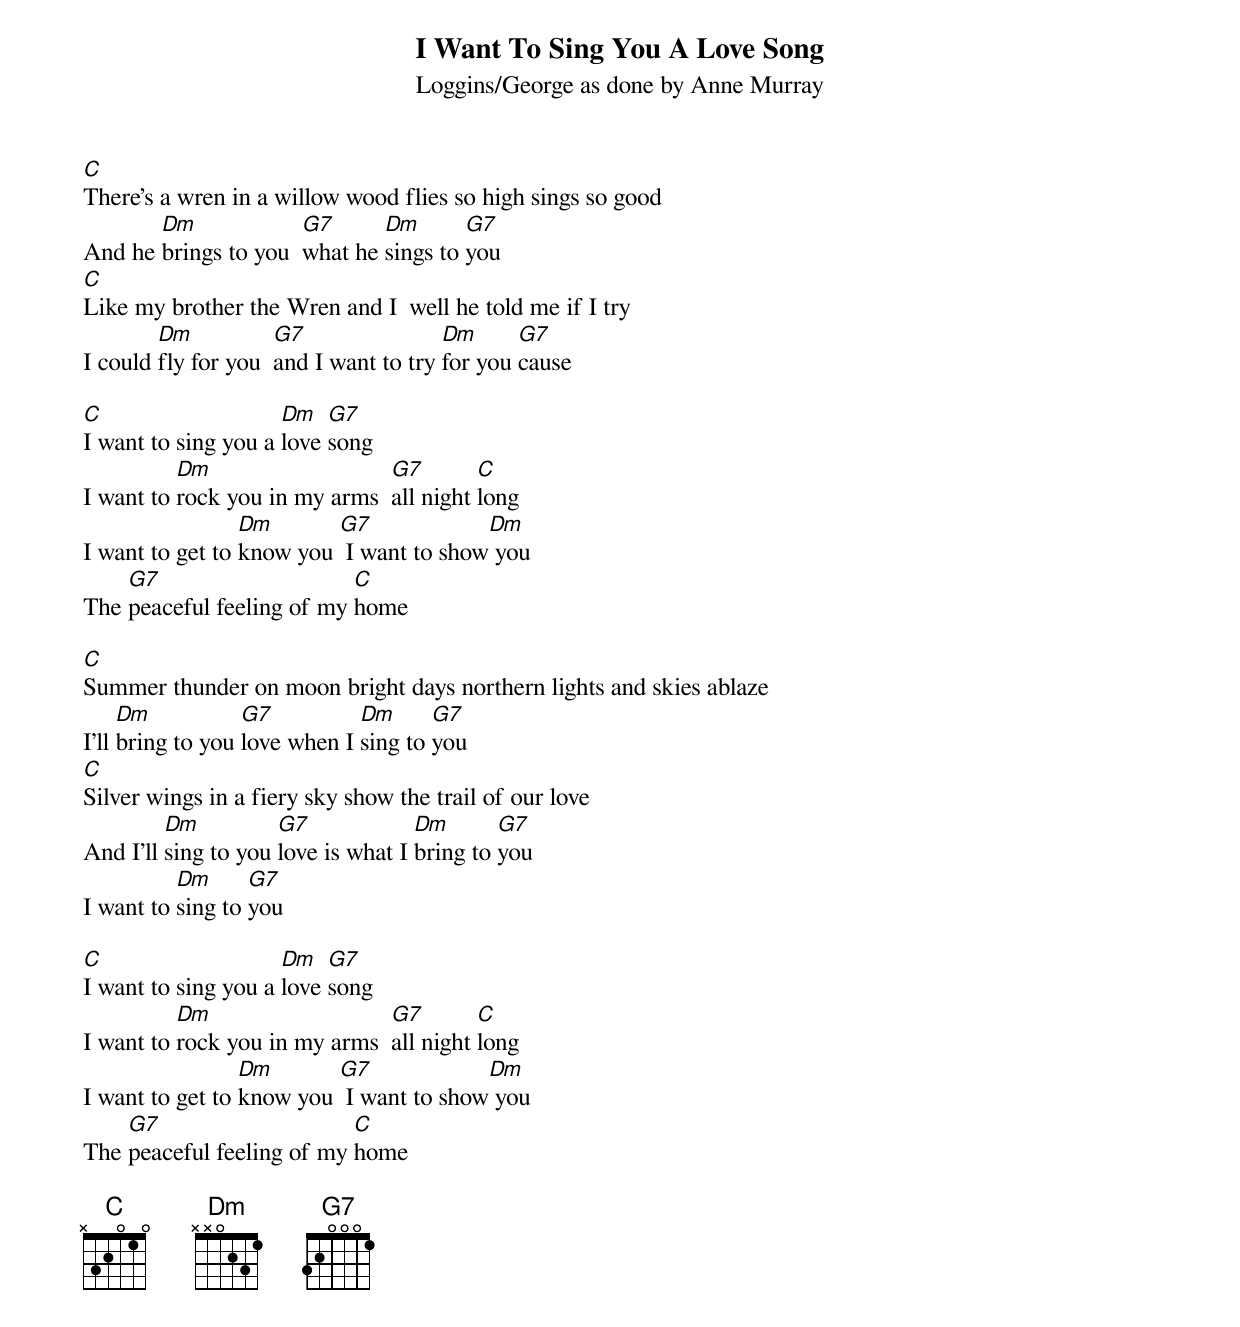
{title: I Want To Sing You A Love Song}
{subtitle: Loggins/George as done by Anne Murray}

[C]There's a wren in a willow wood flies so high sings so good
And he [Dm]brings to you  [G7]what he [Dm]sings to [G7]you
[C]Like my brother the Wren and I  well he told me if I try
I could [Dm]fly for you  [G7]and I want to try [Dm]for you [G7]cause

[C]I want to sing you a [Dm]love [G7]song
I want to [Dm]rock you in my arms  [G7]all night [C]long
I want to get to [Dm]know you [G7] I want to show[Dm] you
The [G7]peaceful feeling of my [C]home

[C]Summer thunder on moon bright days northern lights and skies ablaze
I'll [Dm]bring to you [G7]love when I [Dm]sing to [G7]you
[C]Silver wings in a fiery sky show the trail of our love
And I'll [Dm]sing to you [G7]love is what I [Dm]bring to [G7]you
I want to [Dm]sing to [G7]you

[C]I want to sing you a [Dm]love [G7]song
I want to [Dm]rock you in my arms  [G7]all night [C]long
I want to get to [Dm]know you [G7] I want to show[Dm] you
The [G7]peaceful feeling of my [C]home

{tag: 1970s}
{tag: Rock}
